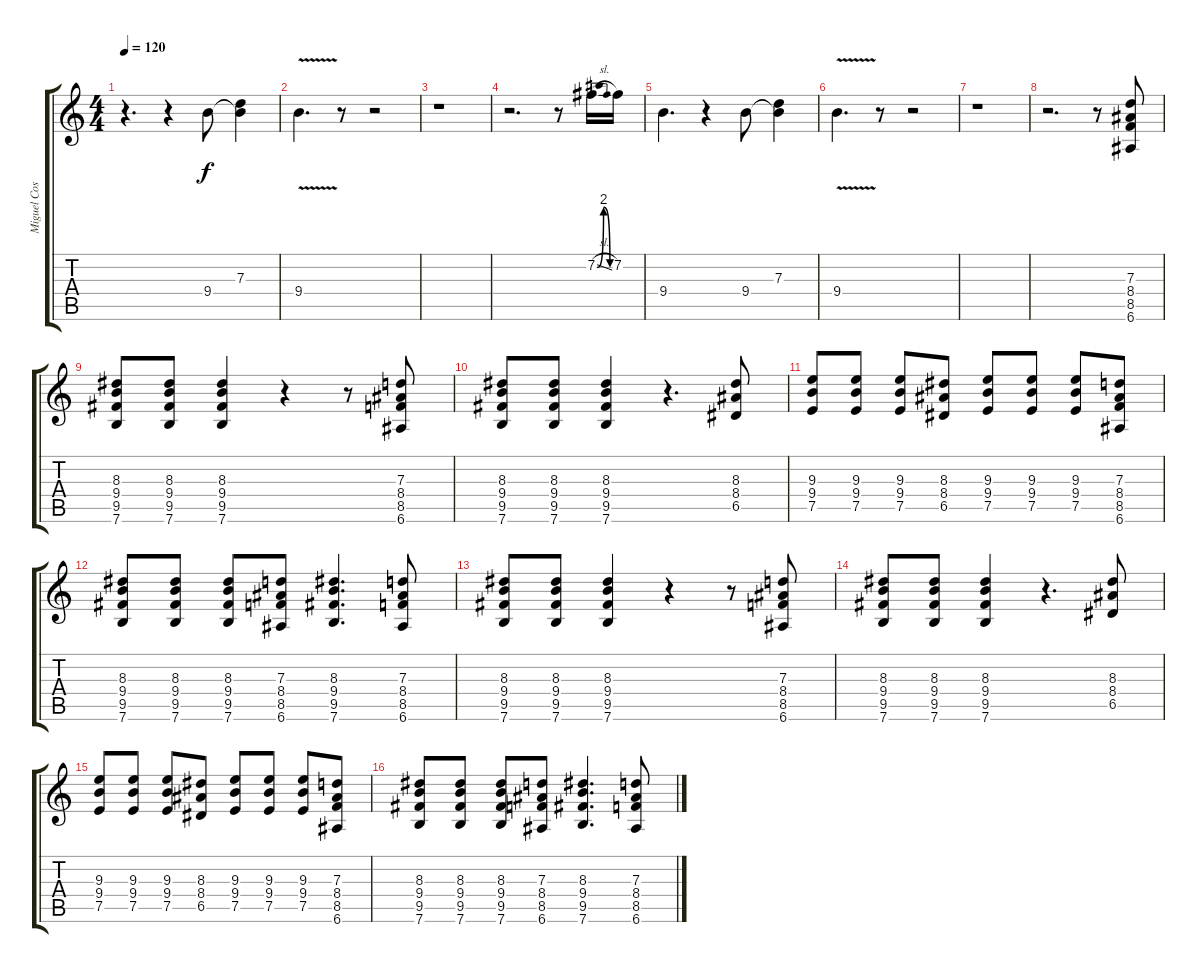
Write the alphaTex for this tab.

\track ("Miguel Costas - Guitarra" "Miguel Cos") {instrument distortionguitar}
\staff {score tabs}
\tuning (E4 B3 G3 D3 A2 E2) {hide}
\ts (4 4)
\tempo 120
\clef g2
\ks c
r.4{d dy f} r.4 9.4.8 (7.3 9.4{t}).4 |
9.4{v}.4{d} r.8 r.2 |
r.1 |
r.2{d} r.8 7.2{be (bendrelease 0 0 22 8 36 8 60 0) sl}.16 7.2.16 |
9.4.4{d} r.4 9.4.8 (7.3 9.4{t}).4 |
9.4{v}.4{d} r.8 r.2 |
r.1 |
r.2{d} r.8 (7.3 8.4 8.5 6.6).8 |
(8.3 9.4 9.5 7.6).8 (8.3 9.4 9.5 7.6).8 (8.3 9.4 9.5 7.6).4 r.4 r.8 (7.3 8.4 8.5 6.6).8 |
(8.3 9.4 9.5 7.6).8 (8.3 9.4 9.5 7.6).8 (8.3 9.4 9.5 7.6).4 r.4{d} (8.3 8.4 6.5).8 |
(9.3 9.4 7.5).8 (9.3 9.4 7.5).8 (9.3 9.4 7.5).8 (8.3 8.4 6.5).8 (9.3 9.4 7.5).8 (9.3 9.4 7.5).8 (9.3 9.4 7.5).8 (7.3 8.4 8.5 6.6).8 |
(8.3 9.4 9.5 7.6).8 (8.3 9.4 9.5 7.6).8 (8.3 9.4 9.5 7.6).8 (7.3 8.4 8.5 6.6).8 (8.3 9.4 9.5 7.6).4{d} (7.3 8.4 8.5 6.6).8 |
(8.3 9.4 9.5 7.6).8 (8.3 9.4 9.5 7.6).8 (8.3 9.4 9.5 7.6).4 r.4 r.8 (7.3 8.4 8.5 6.6).8 |
(8.3 9.4 9.5 7.6).8 (8.3 9.4 9.5 7.6).8 (8.3 9.4 9.5 7.6).4 r.4{d} (8.3 8.4 6.5).8 |
(9.3 9.4 7.5).8 (9.3 9.4 7.5).8 (9.3 9.4 7.5).8 (8.3 8.4 6.5).8 (9.3 9.4 7.5).8 (9.3 9.4 7.5).8 (9.3 9.4 7.5).8 (7.3 8.4 8.5 6.6).8 |
(8.3 9.4 9.5 7.6).8 (8.3 9.4 9.5 7.6).8 (8.3 9.4 9.5 7.6).8 (7.3 8.4 8.5 6.6).8 (8.3 9.4 9.5 7.6).4{d} (7.3 8.4 8.5 6.6).8
